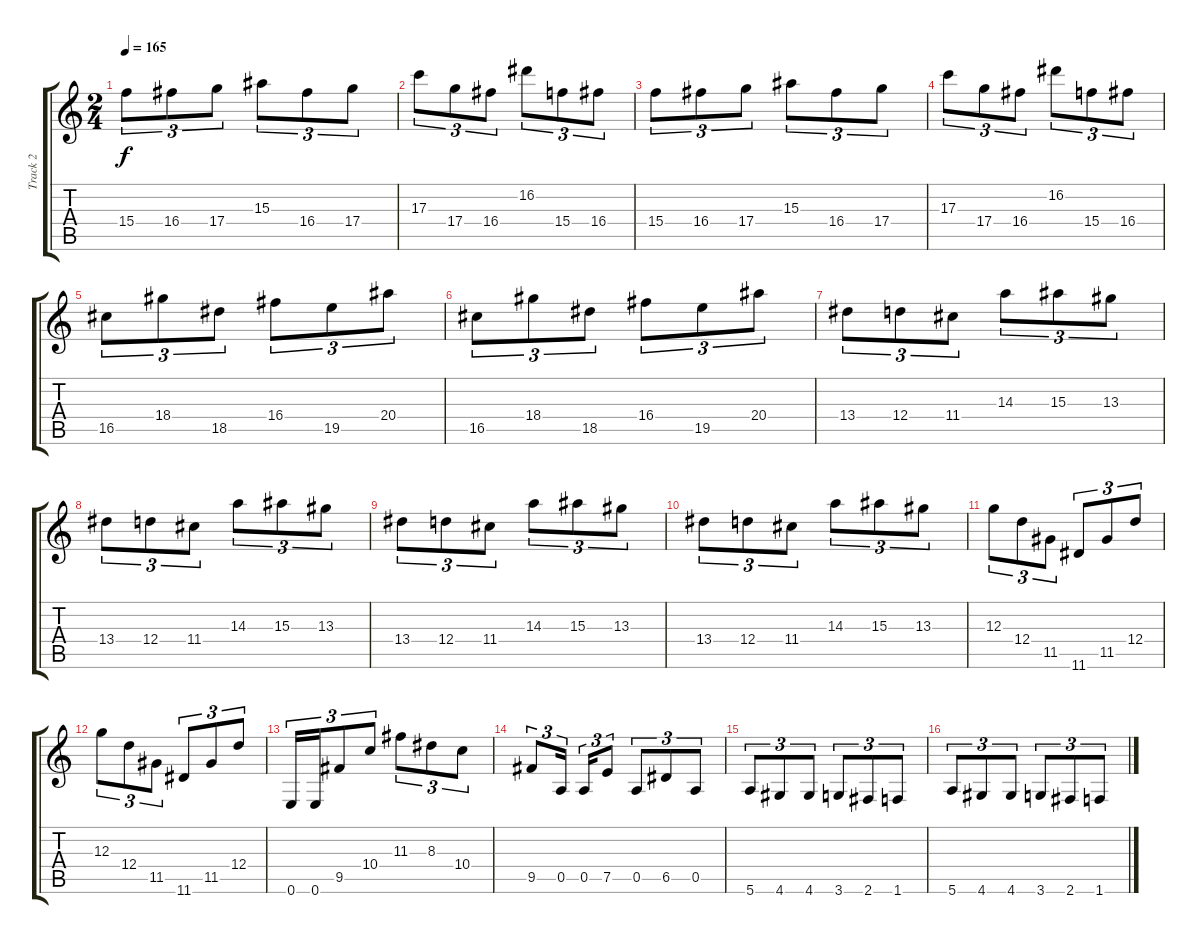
\track ("Track 2" "Track 2") {instrument distortionguitar}
\staff {score tabs}
\tuning (E4 B3 G3 D3 A2 E2) {hide}
\ts (2 4)
\tempo 165
\clef g2
\ks c
15.4.8{tu (3 2) dy f} 16.4.8{tu (3 2)} 17.4.8{tu (3 2)} 15.3.8{tu (3 2)} 16.4.8{tu (3 2)} 17.4.8{tu (3 2)} |
17.3.8{tu (3 2)} 17.4.8{tu (3 2)} 16.4.8{tu (3 2)} 16.2.8{tu (3 2)} 15.4.8{tu (3 2)} 16.4.8{tu (3 2)} |
15.4.8{tu (3 2)} 16.4.8{tu (3 2)} 17.4.8{tu (3 2)} 15.3.8{tu (3 2)} 16.4.8{tu (3 2)} 17.4.8{tu (3 2)} |
17.3.8{tu (3 2)} 17.4.8{tu (3 2)} 16.4.8{tu (3 2)} 16.2.8{tu (3 2)} 15.4.8{tu (3 2)} 16.4.8{tu (3 2)} |
16.5.8{tu (3 2)} 18.4.8{tu (3 2)} 18.5.8{tu (3 2)} 16.4.8{tu (3 2)} 19.5.8{tu (3 2)} 20.4.8{tu (3 2)} |
16.5.8{tu (3 2)} 18.4.8{tu (3 2)} 18.5.8{tu (3 2)} 16.4.8{tu (3 2)} 19.5.8{tu (3 2)} 20.4.8{tu (3 2)} |
13.4.8{tu (3 2)} 12.4.8{tu (3 2)} 11.4.8{tu (3 2)} 14.3.8{tu (3 2)} 15.3.8{tu (3 2)} 13.3.8{tu (3 2)} |
13.4.8{tu (3 2)} 12.4.8{tu (3 2)} 11.4.8{tu (3 2)} 14.3.8{tu (3 2)} 15.3.8{tu (3 2)} 13.3.8{tu (3 2)} |
13.4.8{tu (3 2)} 12.4.8{tu (3 2)} 11.4.8{tu (3 2)} 14.3.8{tu (3 2)} 15.3.8{tu (3 2)} 13.3.8{tu (3 2)} |
13.4.8{tu (3 2)} 12.4.8{tu (3 2)} 11.4.8{tu (3 2)} 14.3.8{tu (3 2)} 15.3.8{tu (3 2)} 13.3.8{tu (3 2)} |
12.3.8{tu (3 2)} 12.4.8{tu (3 2)} 11.5.8{tu (3 2)} 11.6.8{tu (3 2)} 11.5.8{tu (3 2)} 12.4.8{tu (3 2)} |
12.3.8{tu (3 2)} 12.4.8{tu (3 2)} 11.5.8{tu (3 2)} 11.6.8{tu (3 2)} 11.5.8{tu (3 2)} 12.4.8{tu (3 2)} |
0.6.16{tu (3 2)} 0.6.16{tu (3 2)} 9.5.8{tu (3 2)} 10.4.8{tu (3 2)} 11.3.8{tu (3 2)} 8.3.8{tu (3 2)} 10.4.8{tu (3 2)} |
9.5.8{tu (3 2)} 0.5.16{tu (3 2)} 0.5.16{tu (3 2)} 7.5.8{tu (3 2)} 0.5.8{tu (3 2)} 6.5.8{tu (3 2)} 0.5.8{tu (3 2)} |
5.6.8{tu (3 2)} 4.6.8{tu (3 2)} 4.6.8{tu (3 2)} 3.6.8{tu (3 2)} 2.6.8{tu (3 2)} 1.6.8{tu (3 2)} |
5.6.8{tu (3 2)} 4.6.8{tu (3 2)} 4.6.8{tu (3 2)} 3.6.8{tu (3 2)} 2.6.8{tu (3 2)} 1.6.8{tu (3 2)}
